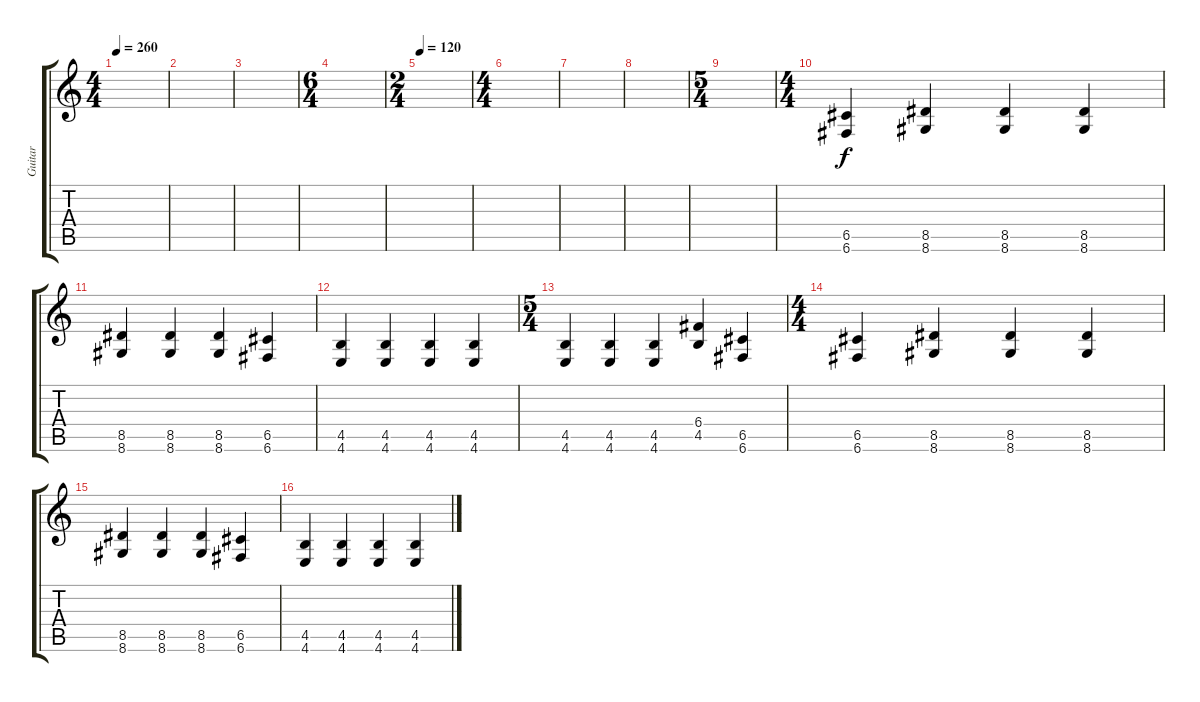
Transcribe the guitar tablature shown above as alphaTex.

\track ("Guitar" "Guitar") {instrument acousticguitarsteel}
\staff {score tabs}
\tuning (D4 A3 F3 C3 G2 C2) {hide}
\ts (4 4)
\tempo 260
\clef g2
\ks c
|
|
|
\ts (6 4)
|
\ts (2 4)
\tempo 120
|
\ts (4 4)
|
|
|
\ts (5 4)
|
\ts (4 4)
(6.5 6.6).4 (8.5 8.6).4 (8.5 8.6).4 (8.5 8.6).4 |
(8.5 8.6).4 (8.5 8.6).4 (8.5 8.6).4 (6.5 6.6).4 |
(4.5 4.6).4 (4.5 4.6).4 (4.5 4.6).4 (4.5 4.6).4 |
\ts (5 4)
(4.5 4.6).4 (4.5 4.6).4 (4.5 4.6).4 (6.4 4.5).4 (6.5 6.6).4 |
\ts (4 4)
(6.5 6.6).4 (8.5 8.6).4 (8.5 8.6).4 (8.5 8.6).4 |
(8.5 8.6).4 (8.5 8.6).4 (8.5 8.6).4 (6.5 6.6).4 |
(4.5 4.6).4 (4.5 4.6).4 (4.5 4.6).4 (4.5 4.6).4
